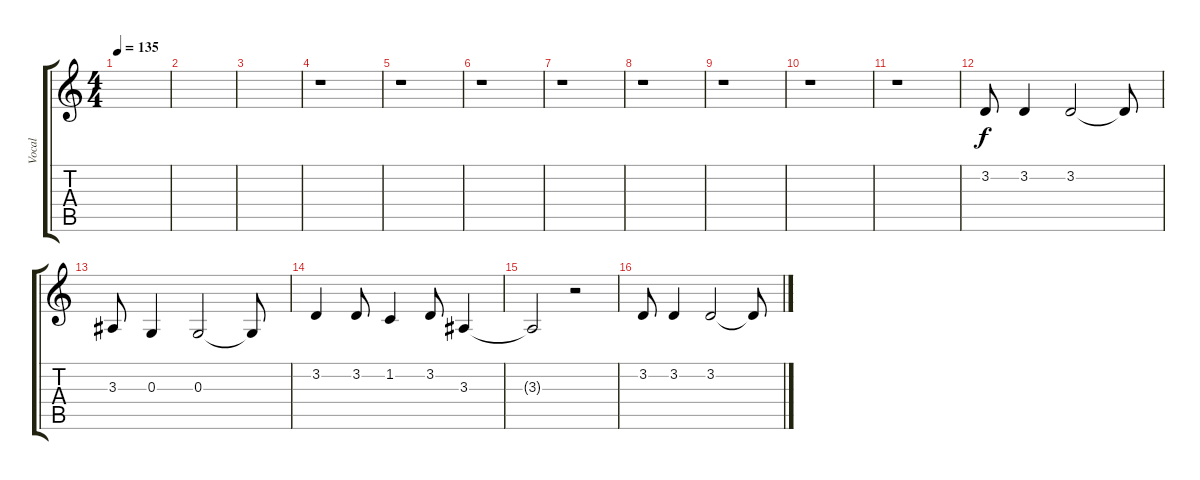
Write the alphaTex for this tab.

\track ("Vocal" "Vocal") {instrument englishhorn}
\staff {score tabs}
\tuning (E4 B3 G3 D3 A2 E2) {hide}
\ts (4 4)
\tempo 135
\clef g2
\ks c
|
|
|
r.1 |
r.1 |
r.1 |
r.1 |
r.1 |
r.1 |
r.1 |
r.1 |
3.2.8{volume 16} 3.2.4 3.2.2 3.2{t}.8 |
3.3.8 0.3.4 0.3.2 0.3{t}.8 |
3.2.4 3.2.8 1.2.4 3.2.8 3.3.4 |
3.3{t}.2 r.2 |
3.2.8 3.2.4 3.2.2 3.2{t}.8
